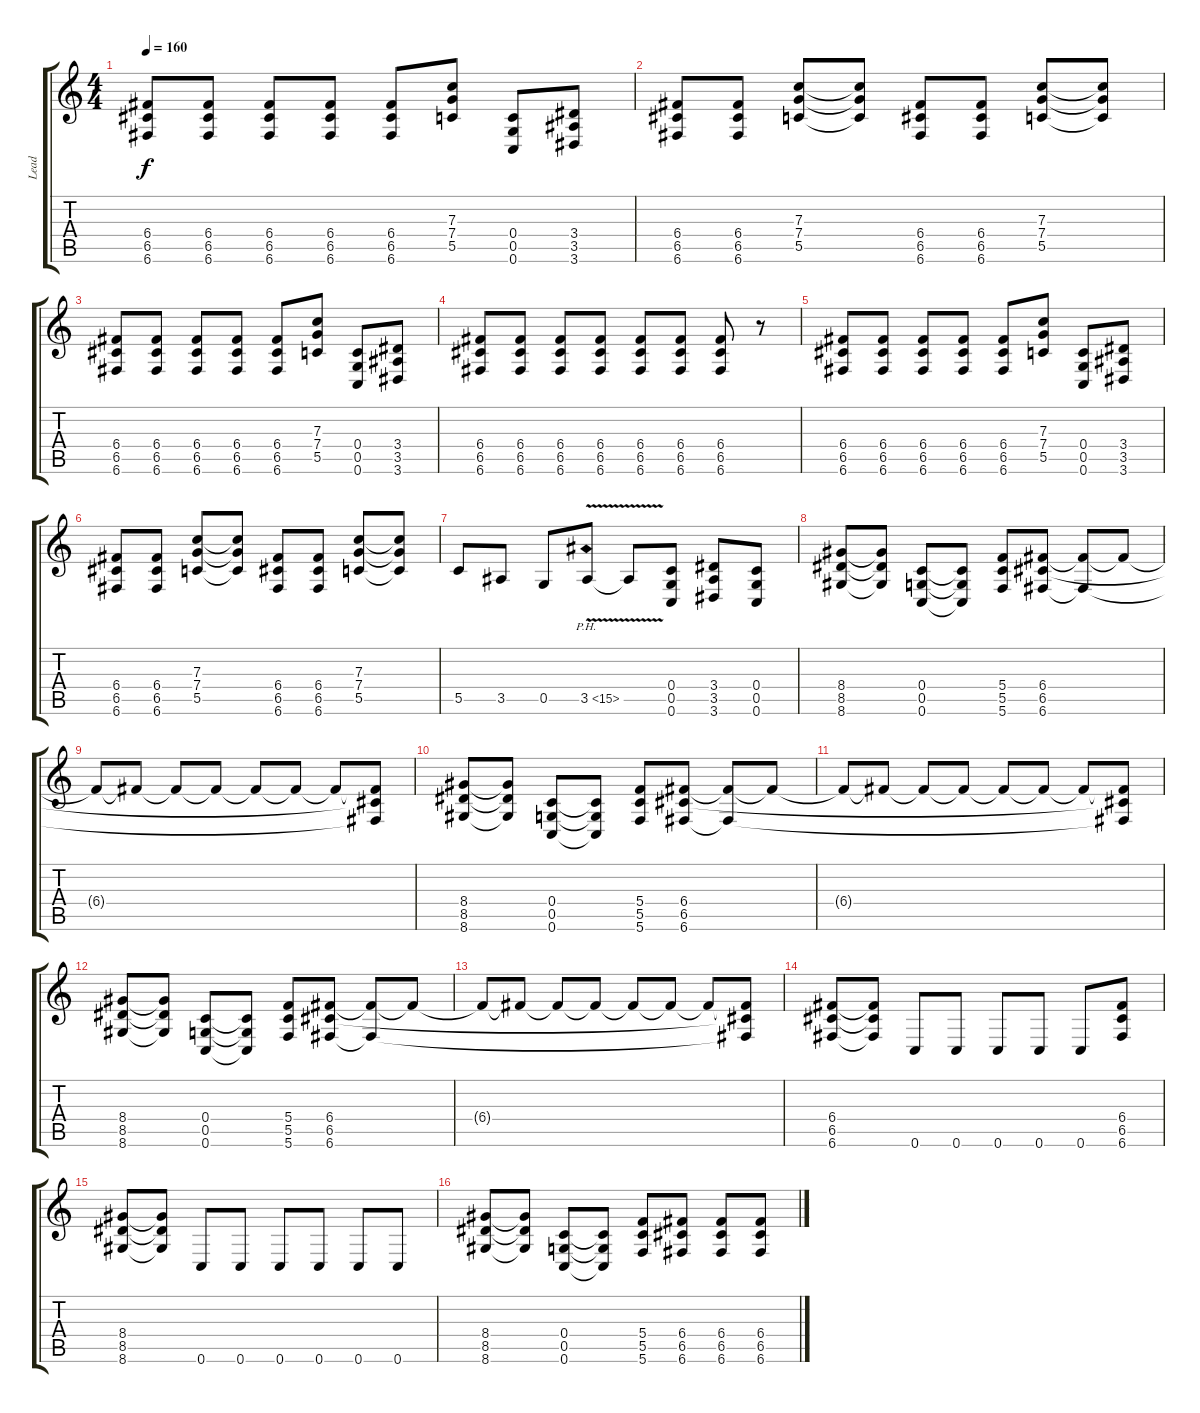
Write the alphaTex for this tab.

\track ("Lead" "Lead") {instrument distortionguitar}
\staff {score tabs}
\tuning (D4 A3 F3 C3 G2 C2) {hide}
\ts (4 4)
\tempo 160
\clef g2
\ks c
(6.4 6.5 6.6).8{dy f} (6.4 6.5 6.6).8 (6.4 6.5 6.6).8 (6.4 6.5 6.6).8 (6.4 6.5 6.6).8 (7.3 7.4 5.5).8 (0.4 0.5 0.6).8 (3.4 3.5 3.6).8 |
(6.4 6.5 6.6).8 (6.4 6.5 6.6).8 (7.3 7.4 5.5).8 (7.3{t} 7.4{t} 5.5{t}).8 (6.4 6.5 6.6).8 (6.4 6.5 6.6).8 (7.3 7.4 5.5).8 (7.3{t} 7.4{t} 5.5{t}).8 |
(6.4 6.5 6.6).8 (6.4 6.5 6.6).8 (6.4 6.5 6.6).8 (6.4 6.5 6.6).8 (6.4 6.5 6.6).8 (7.3 7.4 5.5).8 (0.4 0.5 0.6).8 (3.4 3.5 3.6).8 |
(6.4 6.5 6.6).8 (6.4 6.5 6.6).8 (6.4 6.5 6.6).8 (6.4 6.5 6.6).8 (6.4 6.5 6.6).8 (6.4 6.5 6.6).8 (6.4 6.5 6.6).8 r.8 |
(6.4 6.5 6.6).8 (6.4 6.5 6.6).8 (6.4 6.5 6.6).8 (6.4 6.5 6.6).8 (6.4 6.5 6.6).8 (7.3 7.4 5.5).8 (0.4 0.5 0.6).8 (3.4 3.5 3.6).8 |
(6.4 6.5 6.6).8 (6.4 6.5 6.6).8 (7.3 7.4 5.5).8 (7.3{t} 7.4{t} 5.5{t}).8 (6.4 6.5 6.6).8 (6.4 6.5 6.6).8 (7.3 7.4 5.5).8 (7.3{t} 7.4{t} 5.5{t}).8 |
5.5.8 3.5.8 0.5.8 3.5{ph 12 v}.8 3.5{t}.8 (0.4 0.5 0.6).8 (3.4 3.5 3.6).8 (0.4 0.5 0.6).8 |
(8.4 8.5 8.6).8 (8.4{t} 8.5{t} 8.6{t}).8 (0.4 0.5 0.6).8 (0.4{t} 0.5{t} 0.6{t}).8 (5.4 5.5 5.6).8 (6.4 6.5 6.6).8 (6.4{t} 6.6{t}).8 6.4{t}.8 |
6.4{t}.8 6.4{t}.8 6.4{t}.8 6.4{t}.8 6.4{t}.8 6.4{t}.8 6.4{t}.8 (6.4{t} 6.5{t} 6.6{t}).8 |
(8.4 8.5 8.6).8 (8.4{t} 8.5{t} 8.6{t}).8 (0.4 0.5 0.6).8 (0.4{t} 0.5{t} 0.6{t}).8 (5.4 5.5 5.6).8 (6.4 6.5 6.6).8 (6.4{t} 6.6{t}).8 6.4{t}.8 |
6.4{t}.8 6.4{t}.8 6.4{t}.8 6.4{t}.8 6.4{t}.8 6.4{t}.8 6.4{t}.8 (6.4{t} 6.5{t} 6.6{t}).8 |
(8.4 8.5 8.6).8 (8.4{t} 8.5{t} 8.6{t}).8 (0.4 0.5 0.6).8 (0.4{t} 0.5{t} 0.6{t}).8 (5.4 5.5 5.6).8 (6.4 6.5 6.6).8 (6.4{t} 6.6{t}).8 6.4{t}.8 |
6.4{t}.8 6.4{t}.8 6.4{t}.8 6.4{t}.8 6.4{t}.8 6.4{t}.8 6.4{t}.8 (6.4{t} 6.5{t} 6.6{t}).8 |
(6.4 6.5 6.6).8 (6.4{t} 6.5{t} 6.6{t}).8 0.6.8 0.6.8 0.6.8 0.6.8 0.6.8 (6.4 6.5 6.6).8 |
(8.4 8.5 8.6).8 (8.4{t} 8.5{t} 8.6{t}).8 0.6.8 0.6.8 0.6.8 0.6.8 0.6.8 0.6.8 |
(8.4 8.5 8.6).8 (8.4{t} 8.5{t} 8.6{t}).8 (0.4 0.5 0.6).8 (0.4{t} 0.5{t} 0.6{t}).8 (5.4 5.5 5.6).8 (6.4 6.5 6.6).8 (6.4 6.5 6.6).8 (6.4 6.5 6.6).8
